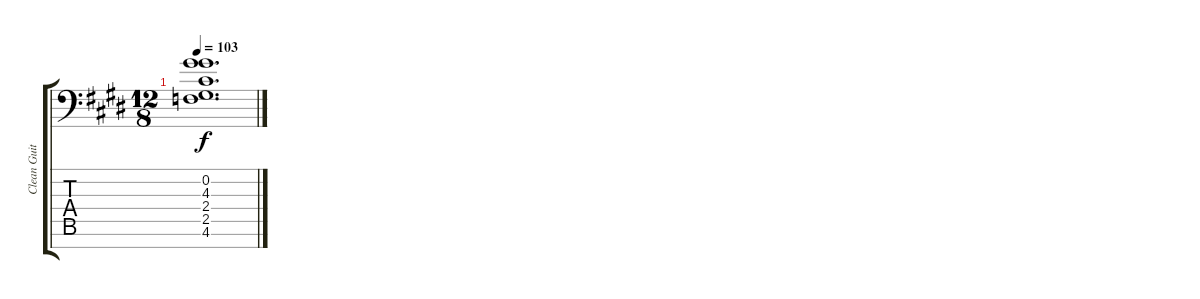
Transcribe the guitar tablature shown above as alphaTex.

\track ("Clean Guitar I" "Clean Guit") {instrument electricguitarclean}
\staff {score tabs}
\tuning (Db4 Ab3 E3 B2 Gb2 Db2 Ab1) {hide}
\ts (12 8)
\tempo 103
\clef f4
\ks c#minor
(0.2{t} 4.3{t} 2.4{t} 2.5{t} 4.6{t}).1{d dy f}
